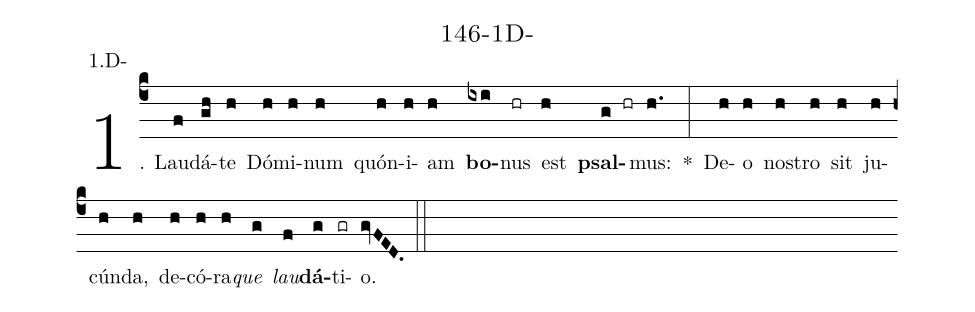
name: 146-1D-;
annotation: 1.D-;
%%
(c4)1. Lau(f)dá(gh)te(h) Dó(h)mi(h)num(h) quón(h)i(h)am(h) <b>bo</b>(ixi)nus(hr) est(h) <b>psal</b>(g hr)mus:(h.) *(:) De(h)o(h) nos(h)tro(h) sit(h) ju(h)cún(h)da,(h) de(h)có(h)ra(h)<i>que</i>(g) <i>lau</i>(f)<b>dá</b>(g)ti(gr)o.(gvFED.) (::)
